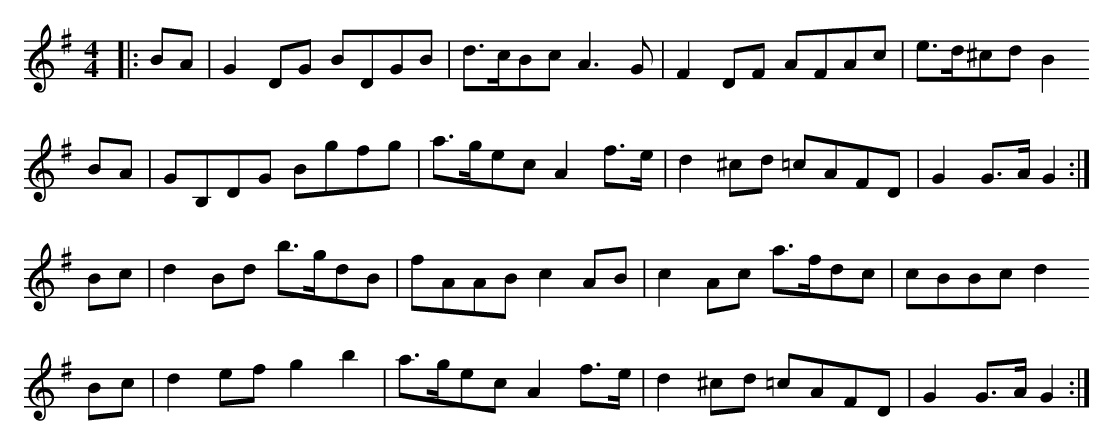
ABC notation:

X:1
M:4/4
K:G
|:BA|G2 DG BDGB|d>cBc A3 G|F2 DF AFAc|e>d^cd B2
BA|GB,DG Bgfg|a>gec A2 f>e|d2 ^cd =cAFD|G2 G>A G2:|
Bc|d2 Bd b>gdB|fAAB c2 AB|c2 Ac a>fdc|cBBc d2
Bc|d2 ef g2 b2|a>gec A2 f>e|d2 ^cd =cAFD|G2 G>A G2:|
